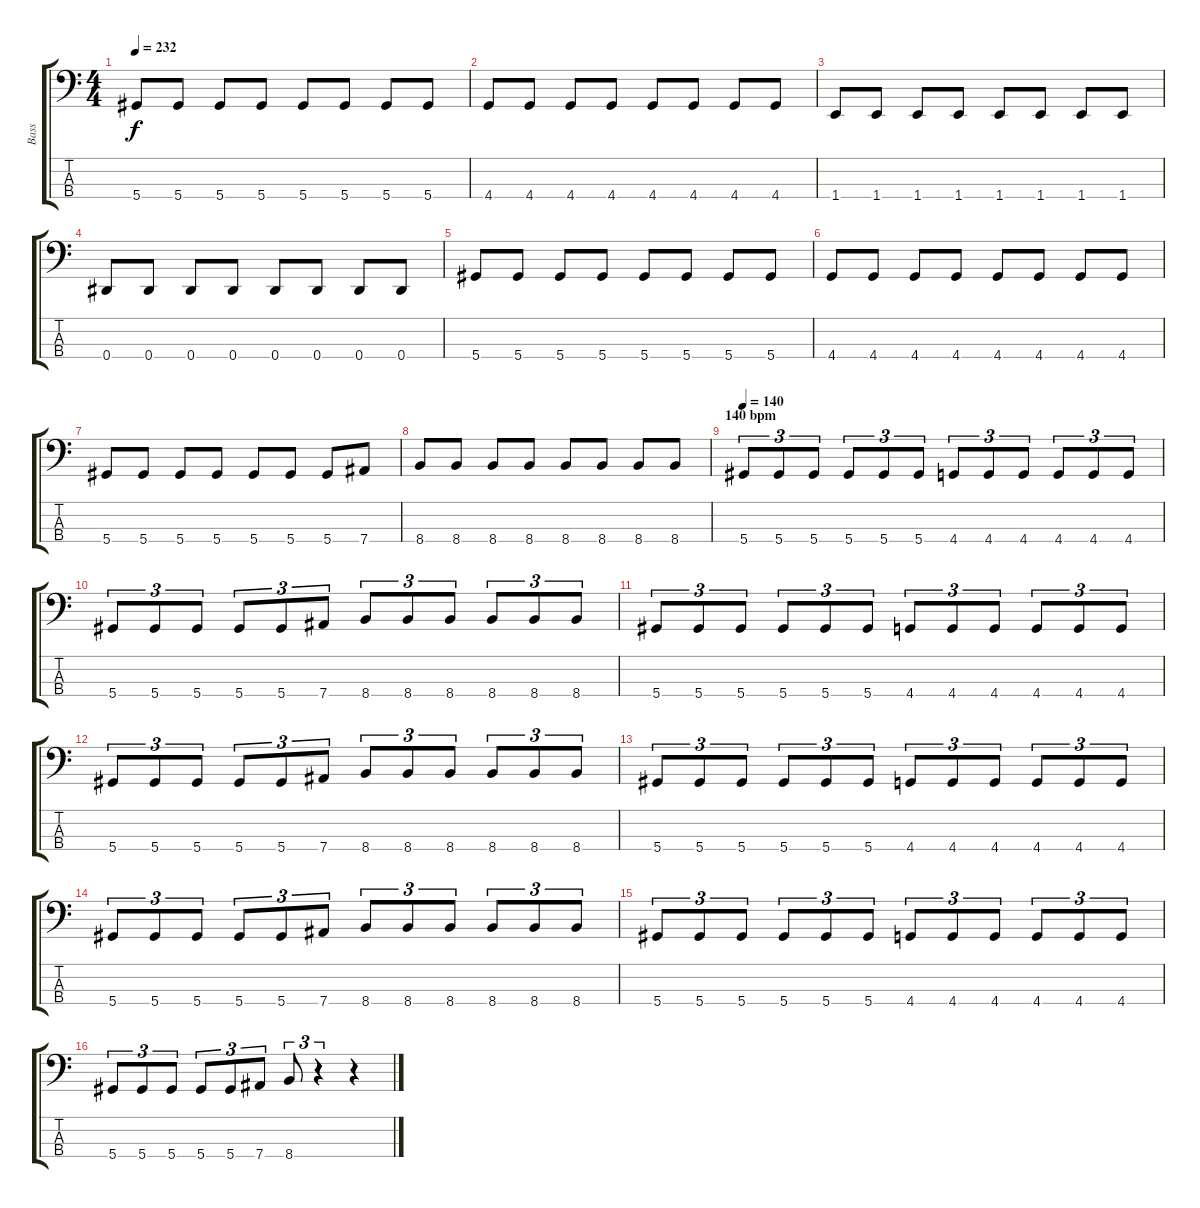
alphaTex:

\track ("Bass" "Bass") {instrument electricbasspick}
\staff {score tabs}
\tuning (Gb2 Db2 Ab1 Eb1) {hide}
\ts (4 4)
\tempo 232
\clef f4
\ks c
5.4.8{dy f} 5.4.8 5.4.8 5.4.8 5.4.8 5.4.8 5.4.8 5.4.8 |
4.4.8 4.4.8 4.4.8 4.4.8 4.4.8 4.4.8 4.4.8 4.4.8 |
1.4.8 1.4.8 1.4.8 1.4.8 1.4.8 1.4.8 1.4.8 1.4.8 |
0.4.8 0.4.8 0.4.8 0.4.8 0.4.8 0.4.8 0.4.8 0.4.8 |
5.4.8 5.4.8 5.4.8 5.4.8 5.4.8 5.4.8 5.4.8 5.4.8 |
4.4.8 4.4.8 4.4.8 4.4.8 4.4.8 4.4.8 4.4.8 4.4.8 |
5.4.8 5.4.8 5.4.8 5.4.8 5.4.8 5.4.8 5.4.8 7.4.8 |
8.4.8 8.4.8 8.4.8 8.4.8 8.4.8 8.4.8 8.4.8 8.4.8 |
\section ("" "140 bpm")
\tempo 140
5.4.8{tu (3 2)} 5.4.8{tu (3 2)} 5.4.8{tu (3 2)} 5.4.8{tu (3 2)} 5.4.8{tu (3 2)} 5.4.8{tu (3 2)} 4.4.8{tu (3 2)} 4.4.8{tu (3 2)} 4.4.8{tu (3 2)} 4.4.8{tu (3 2)} 4.4.8{tu (3 2)} 4.4.8{tu (3 2)} |
5.4.8{tu (3 2)} 5.4.8{tu (3 2)} 5.4.8{tu (3 2)} 5.4.8{tu (3 2)} 5.4.8{tu (3 2)} 7.4.8{tu (3 2)} 8.4.8{tu (3 2)} 8.4.8{tu (3 2)} 8.4.8{tu (3 2)} 8.4.8{tu (3 2)} 8.4.8{tu (3 2)} 8.4.8{tu (3 2)} |
5.4.8{tu (3 2)} 5.4.8{tu (3 2)} 5.4.8{tu (3 2)} 5.4.8{tu (3 2)} 5.4.8{tu (3 2)} 5.4.8{tu (3 2)} 4.4.8{tu (3 2)} 4.4.8{tu (3 2)} 4.4.8{tu (3 2)} 4.4.8{tu (3 2)} 4.4.8{tu (3 2)} 4.4.8{tu (3 2)} |
5.4.8{tu (3 2)} 5.4.8{tu (3 2)} 5.4.8{tu (3 2)} 5.4.8{tu (3 2)} 5.4.8{tu (3 2)} 7.4.8{tu (3 2)} 8.4.8{tu (3 2)} 8.4.8{tu (3 2)} 8.4.8{tu (3 2)} 8.4.8{tu (3 2)} 8.4.8{tu (3 2)} 8.4.8{tu (3 2)} |
5.4.8{tu (3 2)} 5.4.8{tu (3 2)} 5.4.8{tu (3 2)} 5.4.8{tu (3 2)} 5.4.8{tu (3 2)} 5.4.8{tu (3 2)} 4.4.8{tu (3 2)} 4.4.8{tu (3 2)} 4.4.8{tu (3 2)} 4.4.8{tu (3 2)} 4.4.8{tu (3 2)} 4.4.8{tu (3 2)} |
5.4.8{tu (3 2)} 5.4.8{tu (3 2)} 5.4.8{tu (3 2)} 5.4.8{tu (3 2)} 5.4.8{tu (3 2)} 7.4.8{tu (3 2)} 8.4.8{tu (3 2)} 8.4.8{tu (3 2)} 8.4.8{tu (3 2)} 8.4.8{tu (3 2)} 8.4.8{tu (3 2)} 8.4.8{tu (3 2)} |
5.4.8{tu (3 2)} 5.4.8{tu (3 2)} 5.4.8{tu (3 2)} 5.4.8{tu (3 2)} 5.4.8{tu (3 2)} 5.4.8{tu (3 2)} 4.4.8{tu (3 2)} 4.4.8{tu (3 2)} 4.4.8{tu (3 2)} 4.4.8{tu (3 2)} 4.4.8{tu (3 2)} 4.4.8{tu (3 2)} |
5.4.8{tu (3 2)} 5.4.8{tu (3 2)} 5.4.8{tu (3 2)} 5.4.8{tu (3 2)} 5.4.8{tu (3 2)} 7.4.8{tu (3 2)} 8.4.8{tu (3 2)} r.4{tu (3 2)} r.4
